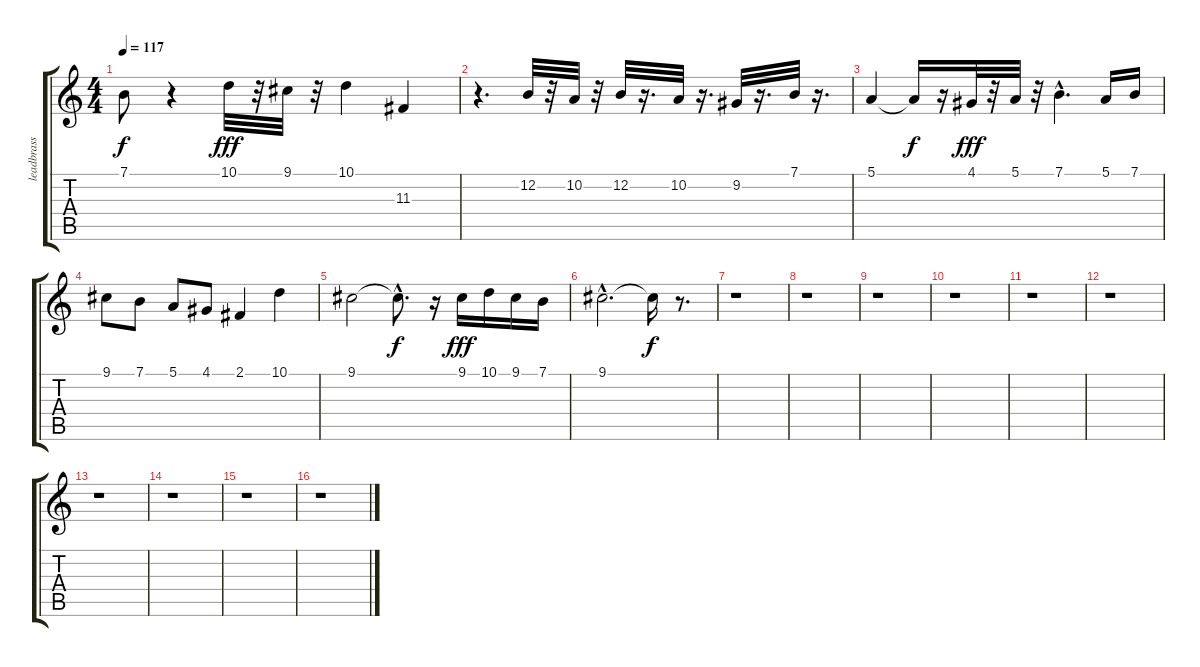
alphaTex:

\track ("leadbrass" "leadbrass") {instrument synthbrass1}
\staff {score tabs}
\tuning (E4 B3 G3 D3 A2 E2) {hide}
\ts (4 4)
\tempo 117
\clef g2
\ks c
7.1{t}.8{dy f} r.4 10.1.32{dy fff} r.32 9.1.32 r.32 10.1.4 11.3.4 |
r.4{d} 12.2.32 r.32 10.2.32 r.32 12.2.32 r.16{d} 10.2.32 r.16{d} 9.2.32 r.16{d} 7.1.32 r.16{d} |
5.1.4 5.1{t}.16{dy f} r.16 4.1.32{dy fff} r.32 5.1.32 r.32 7.1{hac}.4{d} 5.1.16 7.1.16 |
9.1.8 7.1.8 5.1.8 4.1.8 2.1.4 10.1.4 |
9.1.2 9.1{hac t}.8{d dy f} r.16 9.1.16{dy fff} 10.1.16 9.1.16 7.1.16 |
9.1{hac}.2{d} 9.1{t}.16{dy f} r.8{d} |
r.1 |
r.1 |
r.1 |
r.1 |
r.1 |
r.1 |
r.1 |
r.1 |
r.1 |
r.1
